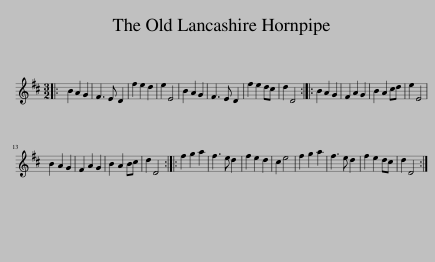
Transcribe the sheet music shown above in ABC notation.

X:1
L:1/8
M:3/2
I:linebreak $
K:D
V:1 treble
V:1
|: B2 A2 G2 | F3 E D2 | f2 e2 d2 | e2 E4 | B2 A2 G2 | %5
 F3 E D2 | f2 e2 dc | d2 D4 :: B2 A2 G2 | F2 A2 G2 | %10
 B2 A2 cd | e2 E4 |$ B2 A2 G2 | F2 A2 G2 | B2 A2 Bc | %15
 d2 D4 :: f2 g2 a2 | f3 e d2 | f2 e2 d2 | c2 e4 | %20
 f2 g2 a2 | f3 e d2 | f2 e2 dc | d2 D4 :| %24
